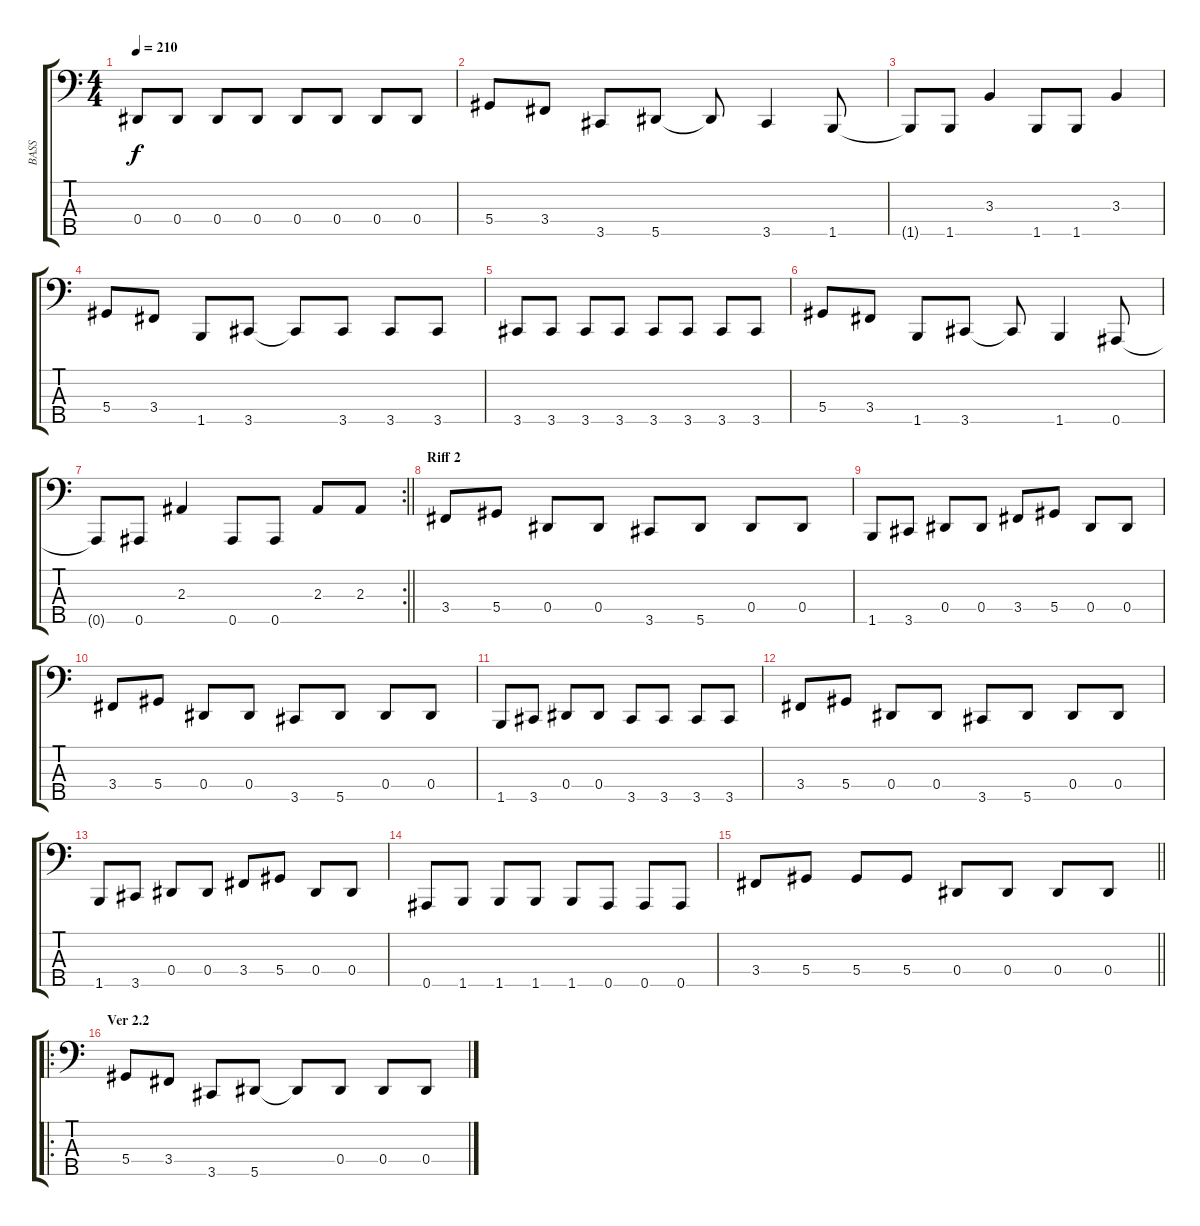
\track ("BASS" "BASS") {instrument electricbasspick}
\staff {score tabs}
\tuning (Gb2 Db2 Ab1 Eb1 Bb0) {hide}
\ts (4 4)
\tempo 210
\clef f4
\ks c
0.4.8{dy f} 0.4.8 0.4.8 0.4.8 0.4.8 0.4.8 0.4.8 0.4.8 |
5.4.8 3.4.8 3.5.8 5.5.8 5.5{t}.8 3.5.4 1.5.8 |
1.5{t}.8 1.5.8 3.3.4 1.5.8 1.5.8 3.3.4 |
5.4.8 3.4.8 1.5.8 3.5.8 3.5{t}.8 3.5.8 3.5.8 3.5.8 |
3.5.8 3.5.8 3.5.8 3.5.8 3.5.8 3.5.8 3.5.8 3.5.8 |
5.4.8 3.4.8 1.5.8 3.5.8 3.5{t}.8 1.5.4 0.5.8 |
\rc 2
\barLineRight lightlight
0.5{t}.8 0.5.8 2.3.4 0.5.8 0.5.8 2.3.8 2.3.8 |
\section ("" "Riff 2")
3.4.8 5.4.8 0.4.8 0.4.8 3.5.8 5.5.8 0.4.8 0.4.8 |
1.5.8 3.5.8 0.4.8 0.4.8 3.4.8 5.4.8 0.4.8 0.4.8 |
3.4.8 5.4.8 0.4.8 0.4.8 3.5.8 5.5.8 0.4.8 0.4.8 |
1.5.8 3.5.8 0.4.8 0.4.8 3.5.8 3.5.8 3.5.8 3.5.8 |
3.4.8 5.4.8 0.4.8 0.4.8 3.5.8 5.5.8 0.4.8 0.4.8 |
1.5.8 3.5.8 0.4.8 0.4.8 3.4.8 5.4.8 0.4.8 0.4.8 |
0.5.8 1.5.8 1.5.8 1.5.8 1.5.8 0.5.8 0.5.8 0.5.8 |
\barLineRight lightlight
3.4.8 5.4.8 5.4.8 5.4.8 0.4.8 0.4.8 0.4.8 0.4.8 |
\ro
\section ("" "Ver 2.2")
5.4.8 3.4.8 3.5.8 5.5.8 5.5{t}.8 0.4.8 0.4.8 0.4.8
